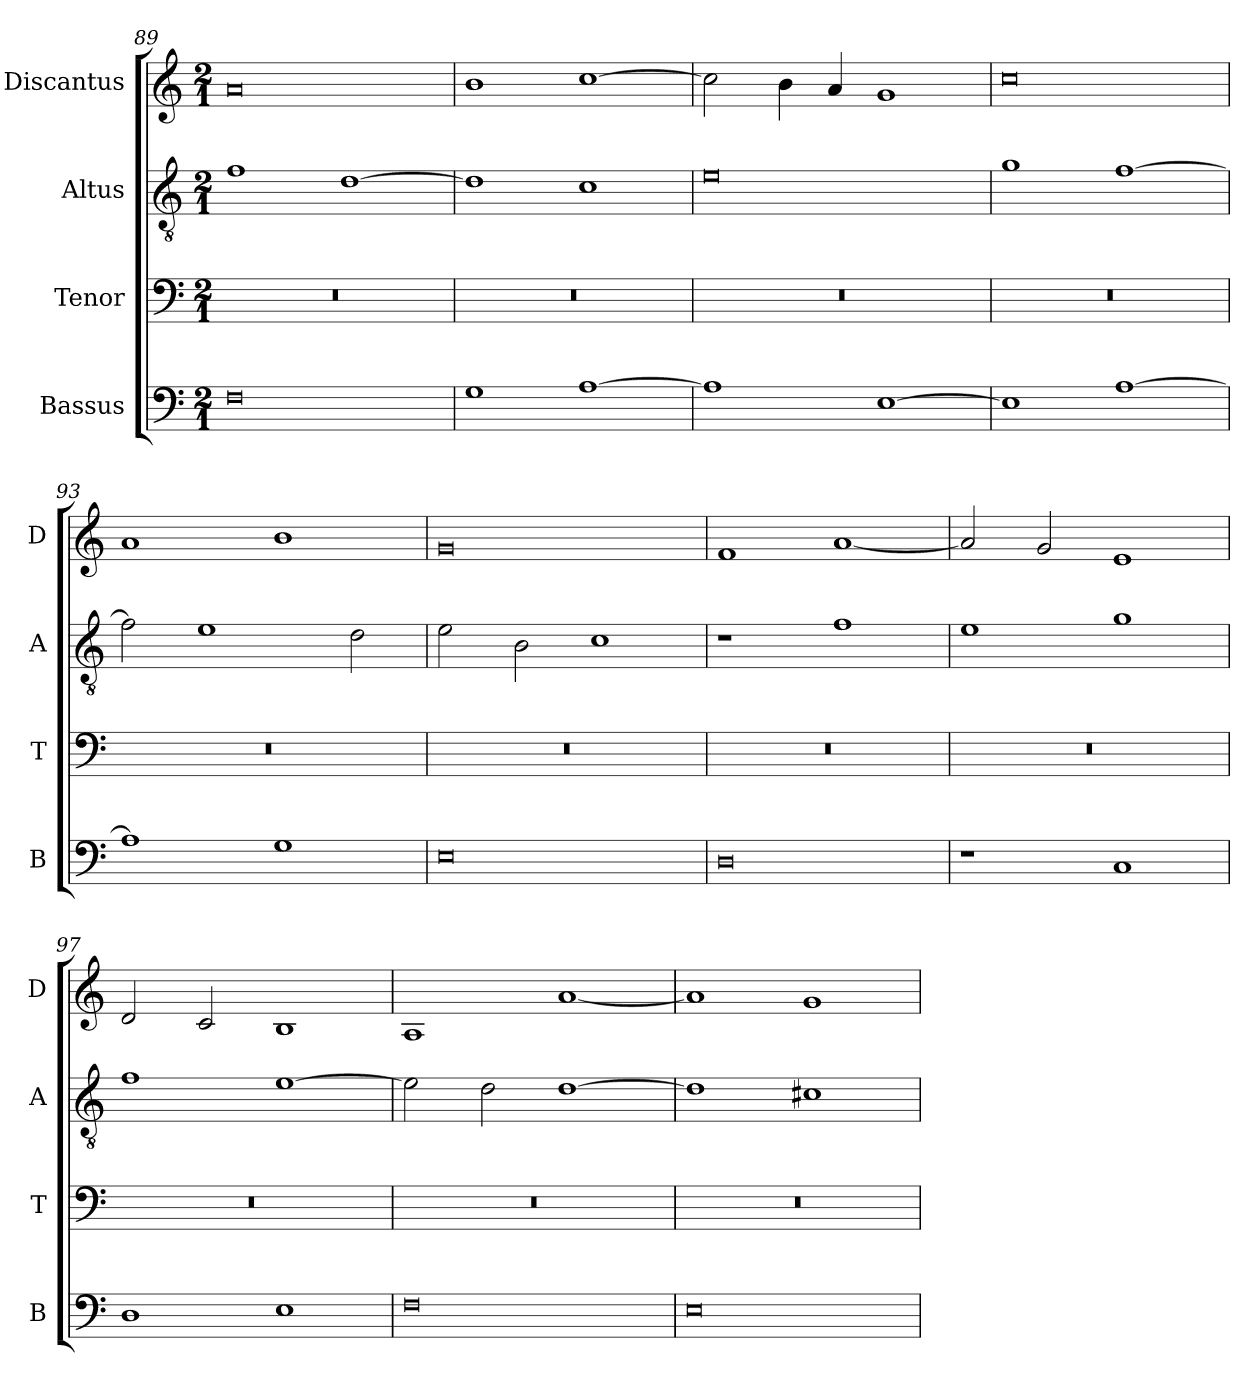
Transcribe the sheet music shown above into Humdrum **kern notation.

**kern	**kern	**kern	**kern
*part4	*part3	*part2	*part1
*staff4	*staff3	*staff2	*staff1
*I"Bassus	*I"Tenor	*I"Altus	*I"Discantus
*I'B	*I'T	*I'A	*I'D
*clefF4	*clefF4	*clefGv2	*clefG2
*k[]	*k[]	*k[]	*k[]
*M2/1	*M2/1	*M2/1	*M2/1
=89	=89	=89	=89
0F	0r	1f	0a
.	.	[1d	.
=90	=90	=90	=90
1G	0r	1d]	1b
[1A	.	1c	[1cc
=91	=91	=91	=91
1A]	0r	0e	2cc\]
.	.	.	4b\
.	.	.	4a/
[1E	.	.	1g
=92	=92	=92	=92
1E]	0r	1g	0cc
[1A	.	[1f	.
=93	=93	=93	=93
1A]	0r	2f\]	1a
.	.	1e	.
1G	.	.	1b
.	.	2d\	.
=94	=94	=94	=94
0E	0r	2e\	0g
.	.	2B\	.
.	.	1c	.
=95	=95	=95	=95
0D	0r	1r	1f
.	.	1f	[1a
=96	=96	=96	=96
1r	0r	1e	2a/]
.	.	.	2g/
1C	.	1g	1e
=97	=97	=97	=97
1D	0r	1f	2d/
.	.	.	2c/
1E	.	[1e	1B
=98	=98	=98	=98
0F	0r	2e\]	1A
.	.	2d\	.
.	.	[1d	[1a
=99	=99	=99	=99
0E	0r	1d]	1a]
.	.	1c#X	1g
=	=	=	=
*-	*-	*-	*-
